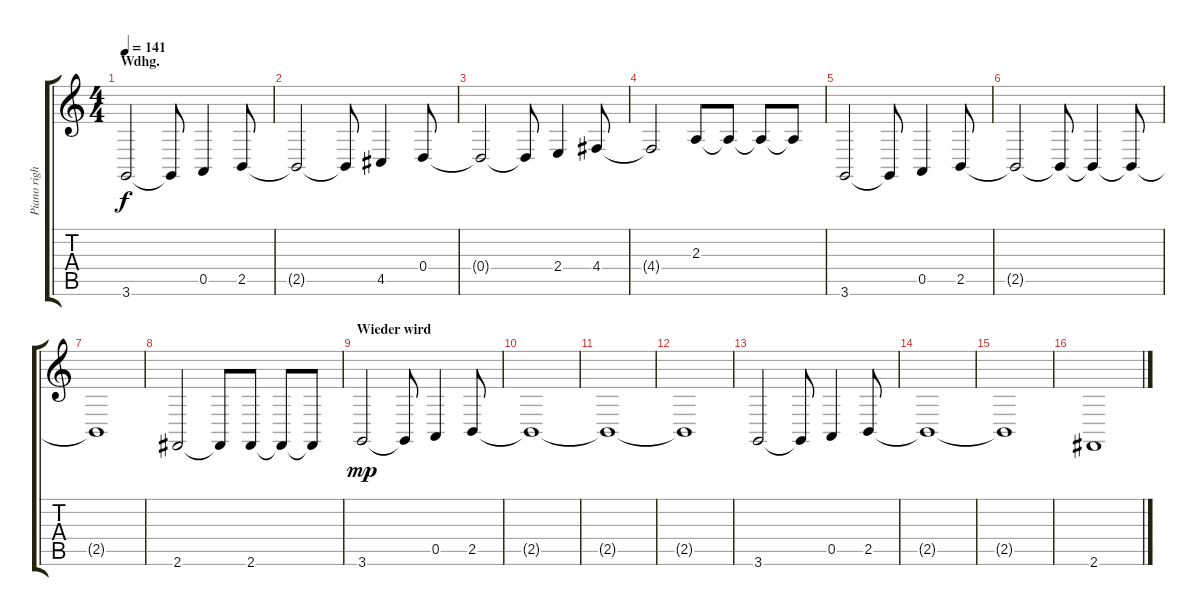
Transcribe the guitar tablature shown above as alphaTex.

\track ("Piano right Hand" "Piano righ") {instrument acousticgrandpiano}
\staff {score tabs}
\tuning (E4 B3 G3 D3 A2 E2) {hide}
\ts (4 4)
\section ("" "Wdhg.")
\tempo 141
\clef g2
\ks c
3.6.2{dy f} 3.6{t}.8 0.5.4 2.5.8 |
2.5{t}.2 2.5{t}.8 4.5.4 0.4.8 |
0.4{t}.2 0.4{t}.8 2.4.4 4.4.8 |
4.4{t}.2 2.3.8 2.3{t}.8 2.3{t}.8 2.3{t}.8 |
3.6.2 3.6{t}.8 0.5.4 2.5.8 |
2.5{t}.2 2.5{t}.8 2.5{t}.4 2.5{t}.8 |
2.5{t}.1 |
2.6.2 2.6{t}.8 2.6.8 2.6{t}.8 2.6{t}.8 |
\section ("" "Wieder wird")
3.6.2{dy mp} 3.6{t}.8 0.5.4 2.5.8 |
2.5{t}.1 |
2.5{t}.1 |
2.5{t}.1 |
3.6.2 3.6{t}.8 0.5.4 2.5.8 |
2.5{t}.1 |
2.5{t}.1 |
2.6.1
